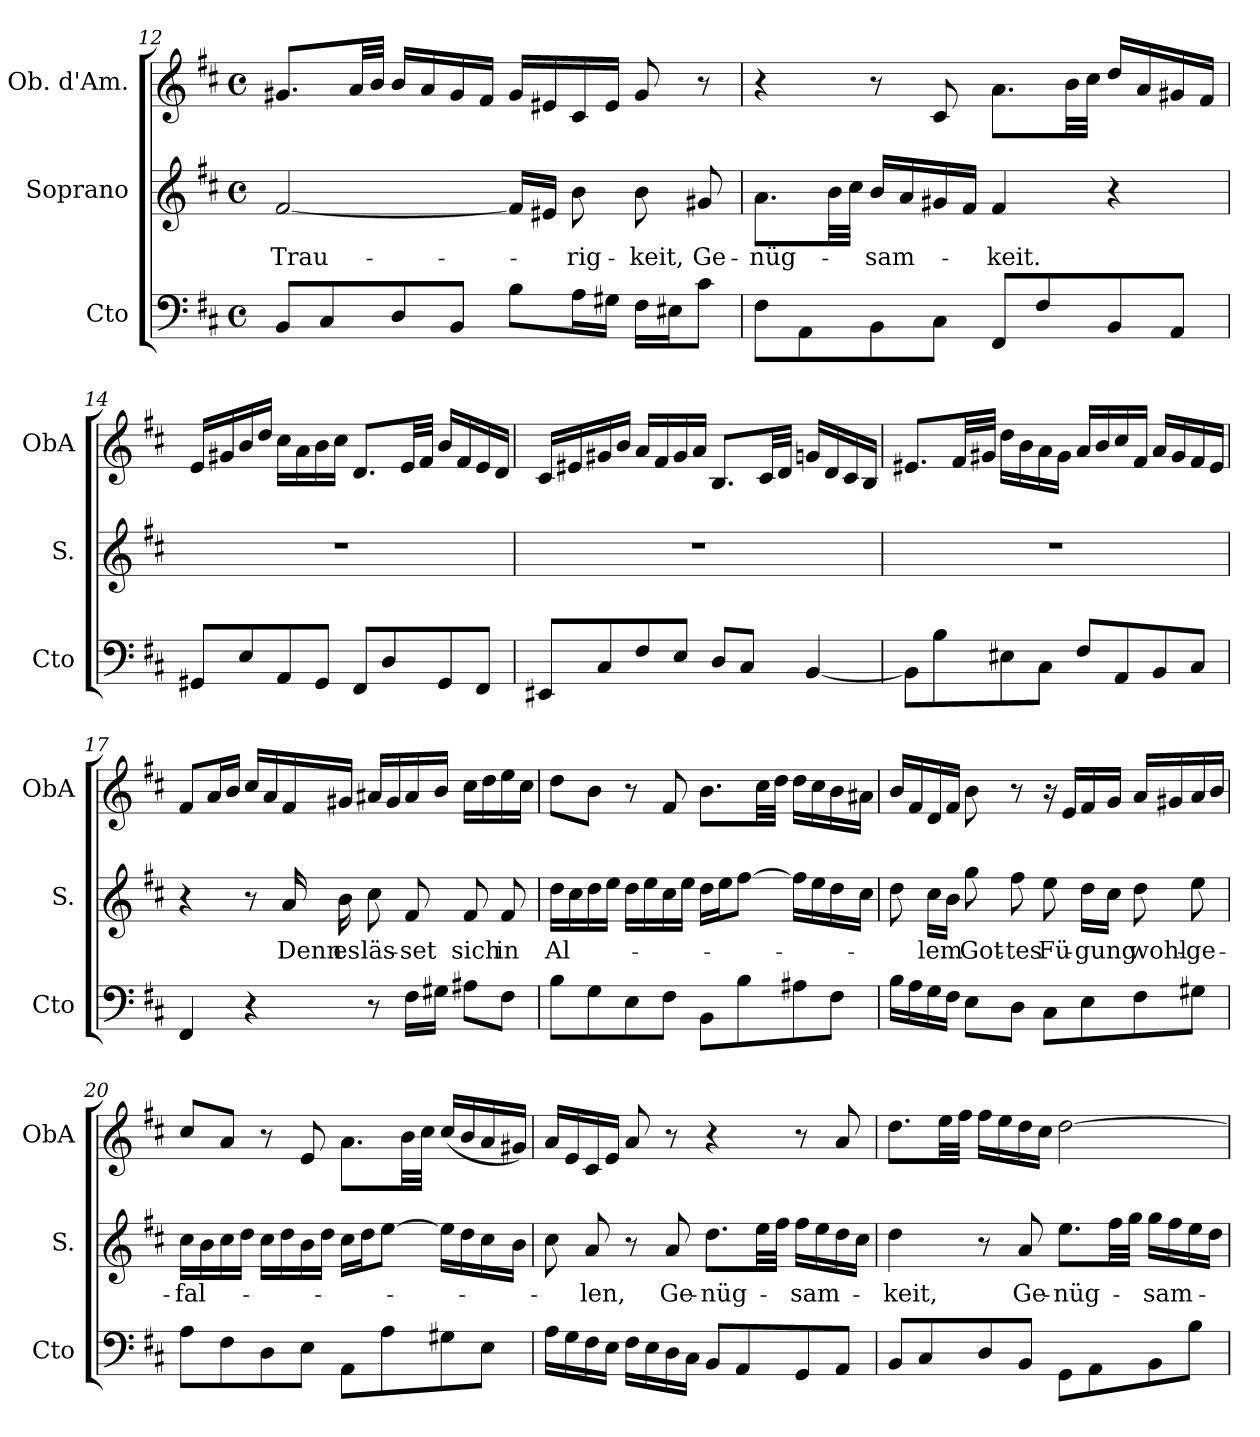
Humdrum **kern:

**kern	**kern	**text	**kern
*part3	*part2	*part2	*part1
*staff3	*staff2	*staff2	*staff1
*I"Cto	*I"Soprano	*	*I"Ob. d'Am.
*I'Cto	*I'S.	*	*I'ObA
*clefF4	*clefG2	*	*clefG2
*k[f#c#]	*k[f#c#]	*	*k[f#c#]
*M4/4	*M4/4	*	*M4/4
*met(c)	*met(c)	*	*met(c)
=12	=12	=12	=12
!	!	!LO:LY:b	!
8BB/L	[2f#/	Trau-	8.g#X/L
8C#/	.	.	.
.	.	.	32a/LL
.	.	.	32b/JJJ
8D/	.	.	16b/LL
.	.	.	16a/
8BB/J	.	.	16g#/
.	.	.	16f#/JJ
8B\L	16f#/LL]	.	16g#/LL
.	16e#X/JJ	.	16e#X/
!	!	!LO:LY:b	!
16A\L	8b\	-rig-	16c#/
16G#X\JJ	.	.	16e#/JJ
!	!	!LO:LY:b	!
16F#\LL	8b\	keit,	8g#/
16E#X\J	.	.	.
!	!	!LO:LY:b	!
8c#\J	8g#X/	Ge-	8r
!!LO:LB:g=z
=13	=13	=13	=13
!	!	!LO:LY:b	!
8F#\L	8.a\L	-nüg-	4r
8AA\	.	.	.
.	32b\LL	.	.
.	32cc#\JJJ	.	.
!	!	!LO:LY:b	!
8BB\	16b/LL	-sam-	8r
.	16a/	.	.
8C#\J	16g#X/	.	8c#/
.	16f#/JJ	.	.
!	!	!LO:LY:b	!
8FF#/L	4f#/	-keit.	8.a\L
8F#/	.	.	.
.	.	.	32b\LL
.	.	.	32cc#\JJJ
8BB/	4r	.	16dd/LL
.	.	.	16a/
8AA/J	.	.	16g#X/
.	.	.	16f#/JJ
=14	=14	=14	=14
8GG#X/L	1r	.	16e/LL
.	.	.	16g#X/
8E/	.	.	16b/
.	.	.	16dd/JJ
8AA/	.	.	16cc#\LL
.	.	.	16a\
8GG#/J	.	.	16b\
.	.	.	16cc#\JJ
8FF#/L	.	.	8.d/L
8D/	.	.	.
.	.	.	32e/LL
.	.	.	32f#/JJJ
8GG#/	.	.	16b/LL
.	.	.	16f#/
8FF#/J	.	.	16e/
.	.	.	16d/JJ
!!LO:LB:g=z
=15	=15	=15	=15
8EE#X/L	1r	.	16c#/LL
.	.	.	16e#X/
8C#/	.	.	16g#X/
.	.	.	16b/JJ
8F#/	.	.	16a/LL
.	.	.	16f#/
8E/J	.	.	16g#/
.	.	.	16a/JJ
8D/L	.	.	8.B/L
8C#/J	.	.	.
.	.	.	32c#/LL
.	.	.	32d/JJJ
[4BB/	.	.	16gn/LL
.	.	.	16d/
.	.	.	16c#/
.	.	.	16B/JJ
=16	=16	=16	=16
8BB\L]	1r	.	8.e#X/L
8B\	.	.	.
.	.	.	32f#/LL
.	.	.	32g#X/JJJ
8E#X\	.	.	16dd\LL
.	.	.	16b\
8C#\J	.	.	16a\
.	.	.	16g#\JJ
8F#/L	.	.	16a/LL
.	.	.	16b/
8AA/	.	.	16cc#/
.	.	.	16f#/JJ
8BB/	.	.	16a/LL
.	.	.	16g#/
8C#/J	.	.	16f#/
.	.	.	16e#/JJ
!!LO:LB:g=z
=17	=17	=17	=17
4FF#/	4r	.	8f#/L
.	.	.	16a/L
.	.	.	16b/JJ
4r	8r	.	16cc#/LL
.	.	.	16a/
!	!	!LO:LY:b	!
.	16a/	Denn	16f#/
!	!	!LO:LY:b	!
.	16b\	es	16g#X/JJ
!	!	!LO:LY:b	!
8r	8cc#\	läs-	16a#X/LL
.	.	.	16g#/
!	!	!LO:LY:b	!
16F#\LL	8f#/	-set	16a#/
16G#X\JJ	.	.	16b/JJ
!	!	!LO:LY:b	!
8A#X\L	8f#/	sich	16cc#\LL
.	.	.	16dd\
!	!	!LO:LY:b	!
8F#\J	8f#/	in	16ee\
.	.	.	16cc#\JJ
=18	=18	=18	=18
!	!	!LO:LY:b	!
8B\L	16dd\LL	Al-	8dd\L
.	16cc#\	.	.
8G\	16dd\	.	8b\J
.	16ee\JJ	.	.
8E\	16dd\LL	.	8r
.	16ee\	.	.
8F#\J	16cc#\	.	8f#/
.	16ee\JJ	.	.
8BB\L	16dd\LL	.	8.b\L
.	16ee\J	.	.
8B\	[8ff#\J	.	.
.	.	.	32cc#\LL
.	.	.	32dd\JJJ
8A#X\	16ff#\LL]	.	16dd\LL
.	16ee\	.	16cc#\
8F#\J	16dd\	.	16b\
.	16cc#\JJ	.	16a#X\JJ
!!LO:PB:g=z
=19	=19	=19	=19
16B\LL	8dd\	.	16b/LL
16A\	.	.	16f#/
!	!	!LO:LY:b	!
16G\	16cc#\LL	-lem	16d/
16F#\JJ	16b\JJ	.	16f#/JJ
!	!	!LO:LY:b	!
8E\L	8gg\	Got-	8b\
!	!	!LO:LY:b	!
8D\J	8ff#\	-tes	8r
!	!	!LO:LY:b	!
8C#\L	8ee\	Fü-	16r
.	.	.	16e/LL
!	!	!LO:LY:b	!
8E\	16dd\LL	-gung	16f#/
.	16cc#\JJ	.	16g/JJ
!	!	!LO:LY:b	!
8F#\	8dd\	wohl-	16a/LL
.	.	.	16g#X/
!	!	!LO:LY:b	!
8G#X\J	8ee\	-ge-	16a/
.	.	.	16b/JJ
=20	=20	=20	=20
!	!	!LO:LY:b	!
8A\L	16cc#\LL	-fal-	8cc#/L
.	16b\	.	.
8F#\	16cc#\	.	8a/J
.	16dd\JJ	.	.
8D\	16cc#\LL	.	8r
.	16dd\	.	.
8E\J	16b\	.	8e/
.	16dd\JJ	.	.
8AA\L	16cc#\LL	.	8.a\L
.	16dd\J	.	.
8A\	[8ee\J	.	.
.	.	.	32b\LL
.	.	.	32cc#\JJJ
8G#X\	16ee\LL]	.	(16cc#/LL
.	16dd\	.	16b/
8E\J	16cc#\	.	16a/
.	16b\JJ	.	16g#X/JJ)
!!LO:LB:g=z
=21	=21	=21	=21
16A\LL	8cc#\	.	16a/LL
16G\	.	.	16e/
!	!	!LO:LY:b	!
16F#\	8a/	-len,	16c#/
16E\JJ	.	.	16e/JJ
16F#\LL	8r	.	8a/
16E\	.	.	.
!	!	!LO:LY:b	!
16D\	8a/	Ge-	8r
16C#\JJ	.	.	.
!	!	!LO:LY:b	!
8BB/L	8.dd\L	-nüg-	4r
8AA/	.	.	.
.	32ee\LL	.	.
.	32ff#\JJJ	.	.
!	!	!LO:LY:b	!
8GG/	16ff#\LL	-sam-	8r
.	16ee\	.	.
8AA/J	16dd\	.	8a/
.	16cc#\JJ	.	.
=22	=22	=22	=22
!	!	!LO:LY:b	!
8BB/L	4dd\	-keit,	8.dd\L
8C#/	.	.	.
.	.	.	32ee\LL
.	.	.	32ff#\JJJ
8D/	8r	.	16ff#\LL
.	.	.	16ee\
!	!	!LO:LY:b	!
8BB/J	8a/	Ge-	16dd\
.	.	.	16cc#\JJ
!	!	!LO:LY:b	!
8GG\L	8.ee\L	-nüg-	[2dd\
8AA\	.	.	.
.	32ff#\LL	.	.
.	32gg\JJJ	.	.
!	!	!LO:LY:b	!
8BB\	16gg\LL	-sam-	.
.	16ff#\	.	.
8B\J	16ee\	.	.
.	16dd\JJ	.	.
=	=	=	=
*-	*-	*-	*-
